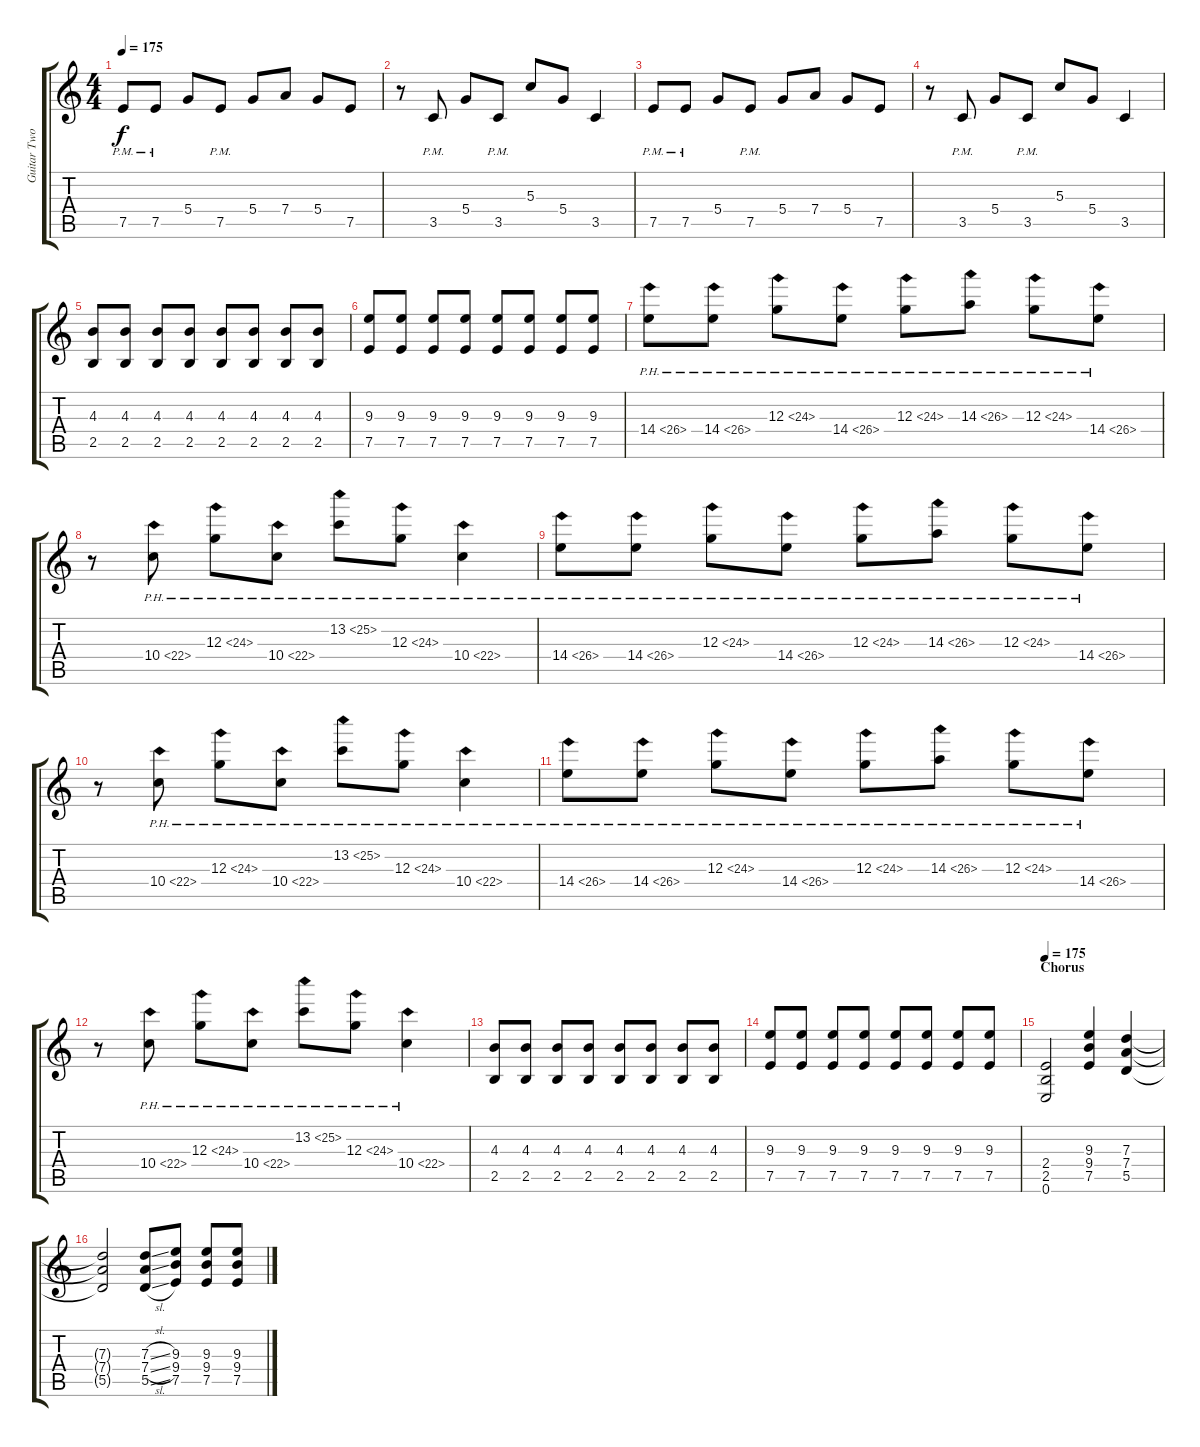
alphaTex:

\track ("Guitar Two" "Guitar Two") {instrument overdrivenguitar}
\staff {score tabs}
\tuning (E4 B3 G3 D3 A2 E2) {hide}
\ts (4 4)
\tempo 175
\clef g2
\ks c
7.5{pm}.8{dy f} 7.5{pm}.8 5.4.8 7.5{pm}.8 5.4.8 7.4.8 5.4.8 7.5.8 |
r.8 3.5{pm}.8 5.4.8 3.5{pm}.8 5.3.8 5.4.8 3.5.4 |
7.5{pm}.8 7.5{pm}.8 5.4.8 7.5{pm}.8 5.4.8 7.4.8 5.4.8 7.5.8 |
r.8 3.5{pm}.8 5.4.8 3.5{pm}.8 5.3.8 5.4.8 3.5.4 |
(4.3 2.5).8 (4.3 2.5).8 (4.3 2.5).8 (4.3 2.5).8 (4.3 2.5).8 (4.3 2.5).8 (4.3 2.5).8 (4.3 2.5).8 |
(9.3 7.5).8 (9.3 7.5).8 (9.3 7.5).8 (9.3 7.5).8 (9.3 7.5).8 (9.3 7.5).8 (9.3 7.5).8 (9.3 7.5).8 |
14.4{ph 12}.8 14.4{ph 12}.8 12.3{ph 12}.8 14.4{ph 12}.8 12.3{ph 12}.8 14.3{ph 12}.8 12.3{ph 12}.8 14.4{ph 12}.8 |
r.8 10.4{ph 12}.8 12.3{ph 12}.8 10.4{ph 12}.8 13.2{ph 12}.8 12.3{ph 12}.8 10.4{ph 12}.4 |
14.4{ph 12}.8 14.4{ph 12}.8 12.3{ph 12}.8 14.4{ph 12}.8 12.3{ph 12}.8 14.3{ph 12}.8 12.3{ph 12}.8 14.4{ph 12}.8 |
r.8 10.4{ph 12}.8 12.3{ph 12}.8 10.4{ph 12}.8 13.2{ph 12}.8 12.3{ph 12}.8 10.4{ph 12}.4 |
14.4{ph 12}.8 14.4{ph 12}.8 12.3{ph 12}.8 14.4{ph 12}.8 12.3{ph 12}.8 14.3{ph 12}.8 12.3{ph 12}.8 14.4{ph 12}.8 |
r.8 10.4{ph 12}.8 12.3{ph 12}.8 10.4{ph 12}.8 13.2{ph 12}.8 12.3{ph 12}.8 10.4{ph 12}.4 |
(4.3 2.5).8 (4.3 2.5).8 (4.3 2.5).8 (4.3 2.5).8 (4.3 2.5).8 (4.3 2.5).8 (4.3 2.5).8 (4.3 2.5).8 |
(9.3 7.5).8 (9.3 7.5).8 (9.3 7.5).8 (9.3 7.5).8 (9.3 7.5).8 (9.3 7.5).8 (9.3 7.5).8 (9.3 7.5).8 |
\section ("" "Chorus")
\tempo 175
(2.4 2.5 0.6).2{volume 13} (9.3 9.4 7.5).4 (7.3 7.4 5.5).4 |
(7.3{t} 7.4{t} 5.5{t}).2 (7.3{sl} 7.4{sl} 5.5{sl}).8 (9.3 9.4 7.5).8 (9.3 9.4 7.5).8 (9.3 9.4 7.5).8
